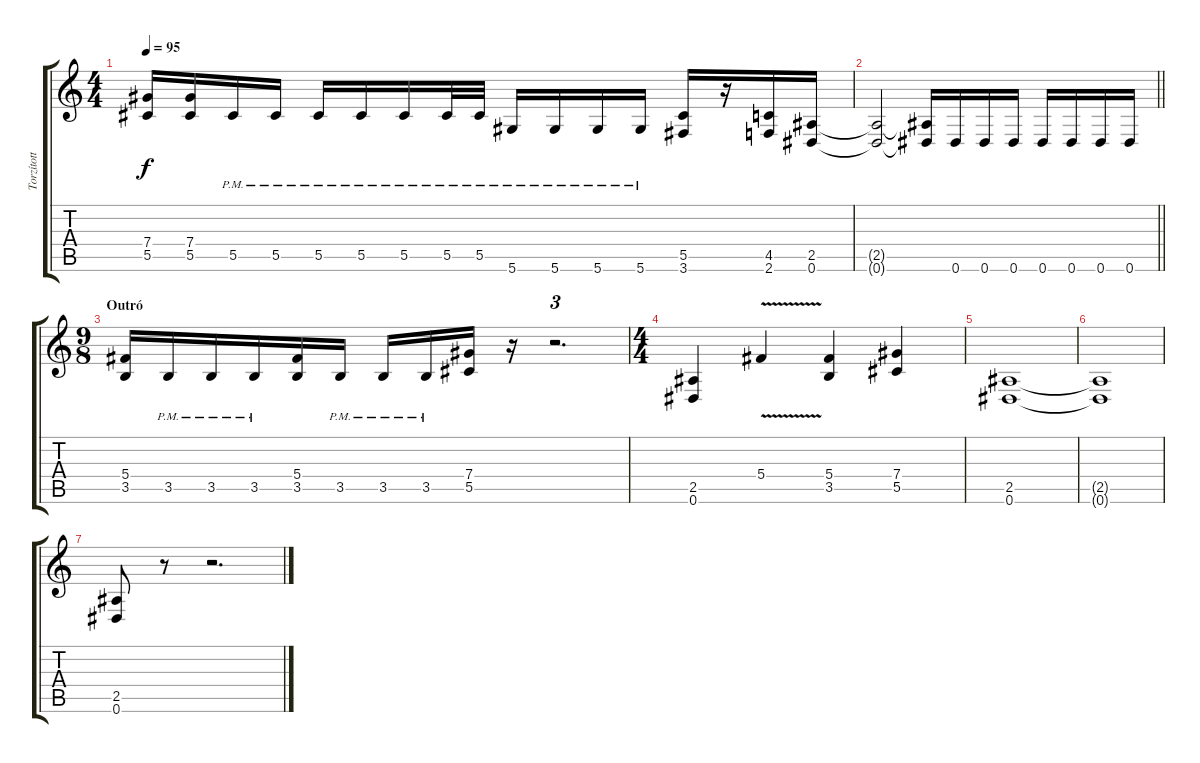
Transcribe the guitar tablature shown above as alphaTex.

\track ("Torzított - Kíséret 1" "Torzított ") {instrument distortionguitar}
\staff {score tabs}
\tuning (Eb4 Bb3 Gb3 Db3 Ab2 Eb2) {hide}
\ts (4 4)
\tempo 95
\clef g2
\ks c
(7.4{t} 5.5{t}).16{dy f} (7.4 5.5).16 5.5{pm}.16 5.5{pm}.16 5.5{pm}.16 5.5{pm}.16 5.5{pm}.16 5.5{pm}.32 5.5{pm}.32 5.6{pm}.16 5.6{pm}.16 5.6{pm}.16 5.6{pm}.16 (5.5 3.6).16 r.16 (4.5 2.6).16 (2.5 0.6).16 |
\barLineRight lightlight
(2.5{t} 0.6{t}).2 (2.5{t} 0.6{t}).16 0.6.16 0.6.16 0.6.16 0.6.16 0.6.16 0.6.16 0.6.16 |
\ts (9 8)
\section ("" "Outró")
(5.4 3.5).16 3.5{pm}.16 3.5{pm}.16 3.5{pm}.16 (5.4 3.5).16 3.5{pm}.16 3.5{pm}.16 3.5{pm}.16 (7.4 5.5).16 r.16 r.2{d tu (3 2)} |
\ts (4 4)
(2.5 0.6).4 5.4{v}.4 (5.4 3.5).4 (7.4 5.5).4 |
(2.5 0.6).1 |
(2.5{t} 0.6{t}).1 |
(2.5 0.6).8 r.8 r.2{d}
